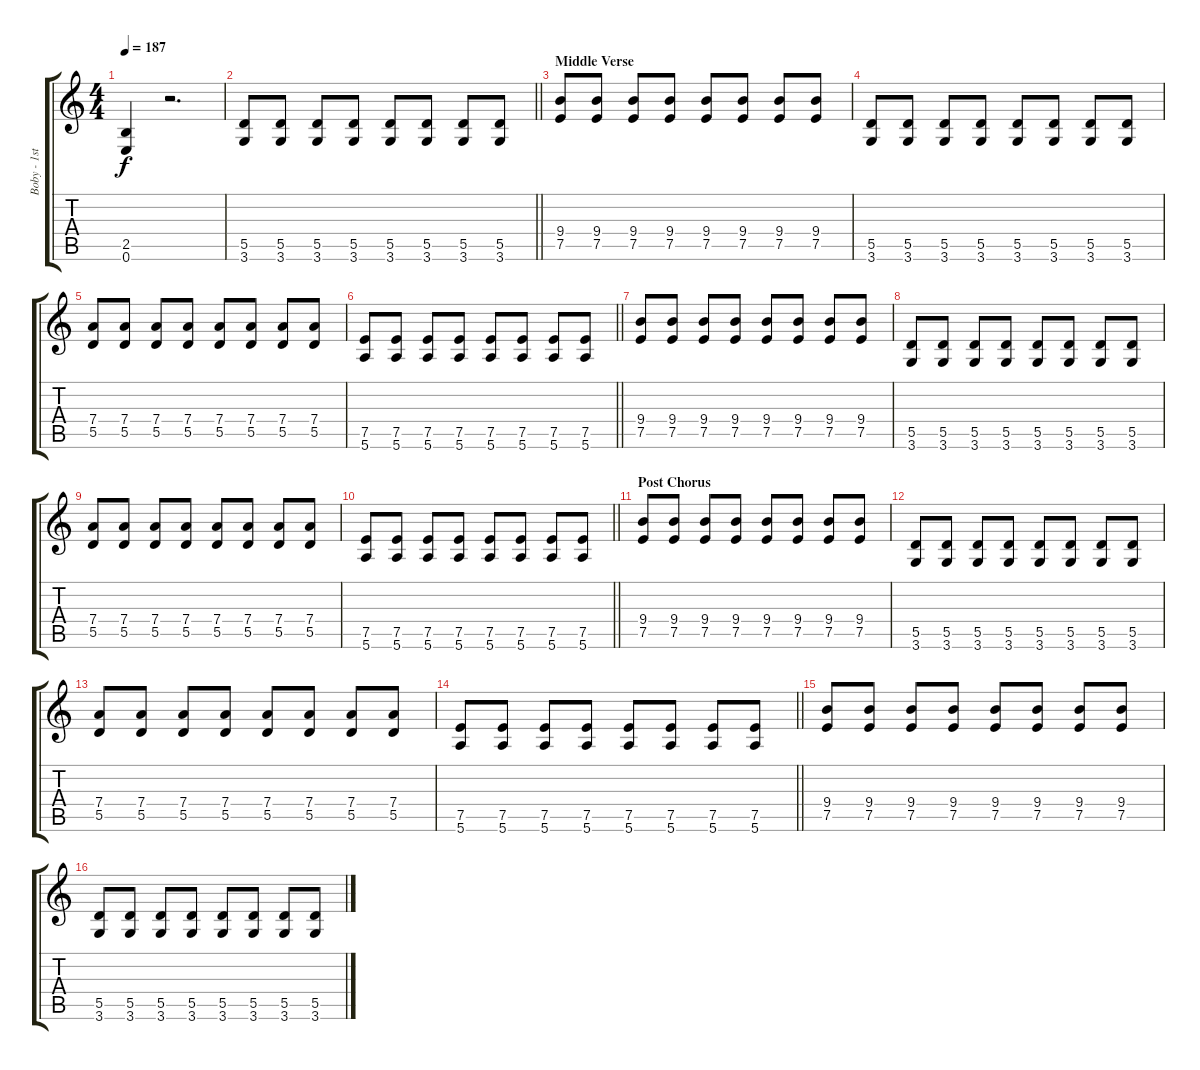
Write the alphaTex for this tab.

\track ("Boby - 1st Guitar" "Boby - 1st") {instrument overdrivenguitar}
\staff {score tabs}
\tuning (E4 B3 G3 D3 A2 E2) {hide}
\ts (4 4)
\tempo 187
\clef g2
\ks c
(2.5 0.6).4{dy f} r.2{d} |
\barLineRight lightlight
(5.5 3.6).8 (5.5 3.6).8 (5.5 3.6).8 (5.5 3.6).8 (5.5 3.6).8 (5.5 3.6).8 (5.5 3.6).8 (5.5 3.6).8 |
\section ("" "Middle Verse")
(9.4 7.5).8 (9.4 7.5).8 (9.4 7.5).8 (9.4 7.5).8 (9.4 7.5).8 (9.4 7.5).8 (9.4 7.5).8 (9.4 7.5).8 |
(5.5 3.6).8 (5.5 3.6).8 (5.5 3.6).8 (5.5 3.6).8 (5.5 3.6).8 (5.5 3.6).8 (5.5 3.6).8 (5.5 3.6).8 |
(7.4 5.5).8 (7.4 5.5).8 (7.4 5.5).8 (7.4 5.5).8 (7.4 5.5).8 (7.4 5.5).8 (7.4 5.5).8 (7.4 5.5).8 |
\barLineRight lightlight
(7.5 5.6).8 (7.5 5.6).8 (7.5 5.6).8 (7.5 5.6).8 (7.5 5.6).8 (7.5 5.6).8 (7.5 5.6).8 (7.5 5.6).8 |
(9.4 7.5).8 (9.4 7.5).8 (9.4 7.5).8 (9.4 7.5).8 (9.4 7.5).8 (9.4 7.5).8 (9.4 7.5).8 (9.4 7.5).8 |
(5.5 3.6).8 (5.5 3.6).8 (5.5 3.6).8 (5.5 3.6).8 (5.5 3.6).8 (5.5 3.6).8 (5.5 3.6).8 (5.5 3.6).8 |
(7.4 5.5).8 (7.4 5.5).8 (7.4 5.5).8 (7.4 5.5).8 (7.4 5.5).8 (7.4 5.5).8 (7.4 5.5).8 (7.4 5.5).8 |
\barLineRight lightlight
(7.5 5.6).8 (7.5 5.6).8 (7.5 5.6).8 (7.5 5.6).8 (7.5 5.6).8 (7.5 5.6).8 (7.5 5.6).8 (7.5 5.6).8 |
\section ("" "Post Chorus")
(9.4 7.5).8 (9.4 7.5).8 (9.4 7.5).8 (9.4 7.5).8 (9.4 7.5).8 (9.4 7.5).8 (9.4 7.5).8 (9.4 7.5).8 |
(5.5 3.6).8 (5.5 3.6).8 (5.5 3.6).8 (5.5 3.6).8 (5.5 3.6).8 (5.5 3.6).8 (5.5 3.6).8 (5.5 3.6).8 |
(7.4 5.5).8 (7.4 5.5).8 (7.4 5.5).8 (7.4 5.5).8 (7.4 5.5).8 (7.4 5.5).8 (7.4 5.5).8 (7.4 5.5).8 |
\barLineRight lightlight
(7.5 5.6).8 (7.5 5.6).8 (7.5 5.6).8 (7.5 5.6).8 (7.5 5.6).8 (7.5 5.6).8 (7.5 5.6).8 (7.5 5.6).8 |
(9.4 7.5).8 (9.4 7.5).8 (9.4 7.5).8 (9.4 7.5).8 (9.4 7.5).8 (9.4 7.5).8 (9.4 7.5).8 (9.4 7.5).8 |
(5.5 3.6).8 (5.5 3.6).8 (5.5 3.6).8 (5.5 3.6).8 (5.5 3.6).8 (5.5 3.6).8 (5.5 3.6).8 (5.5 3.6).8
